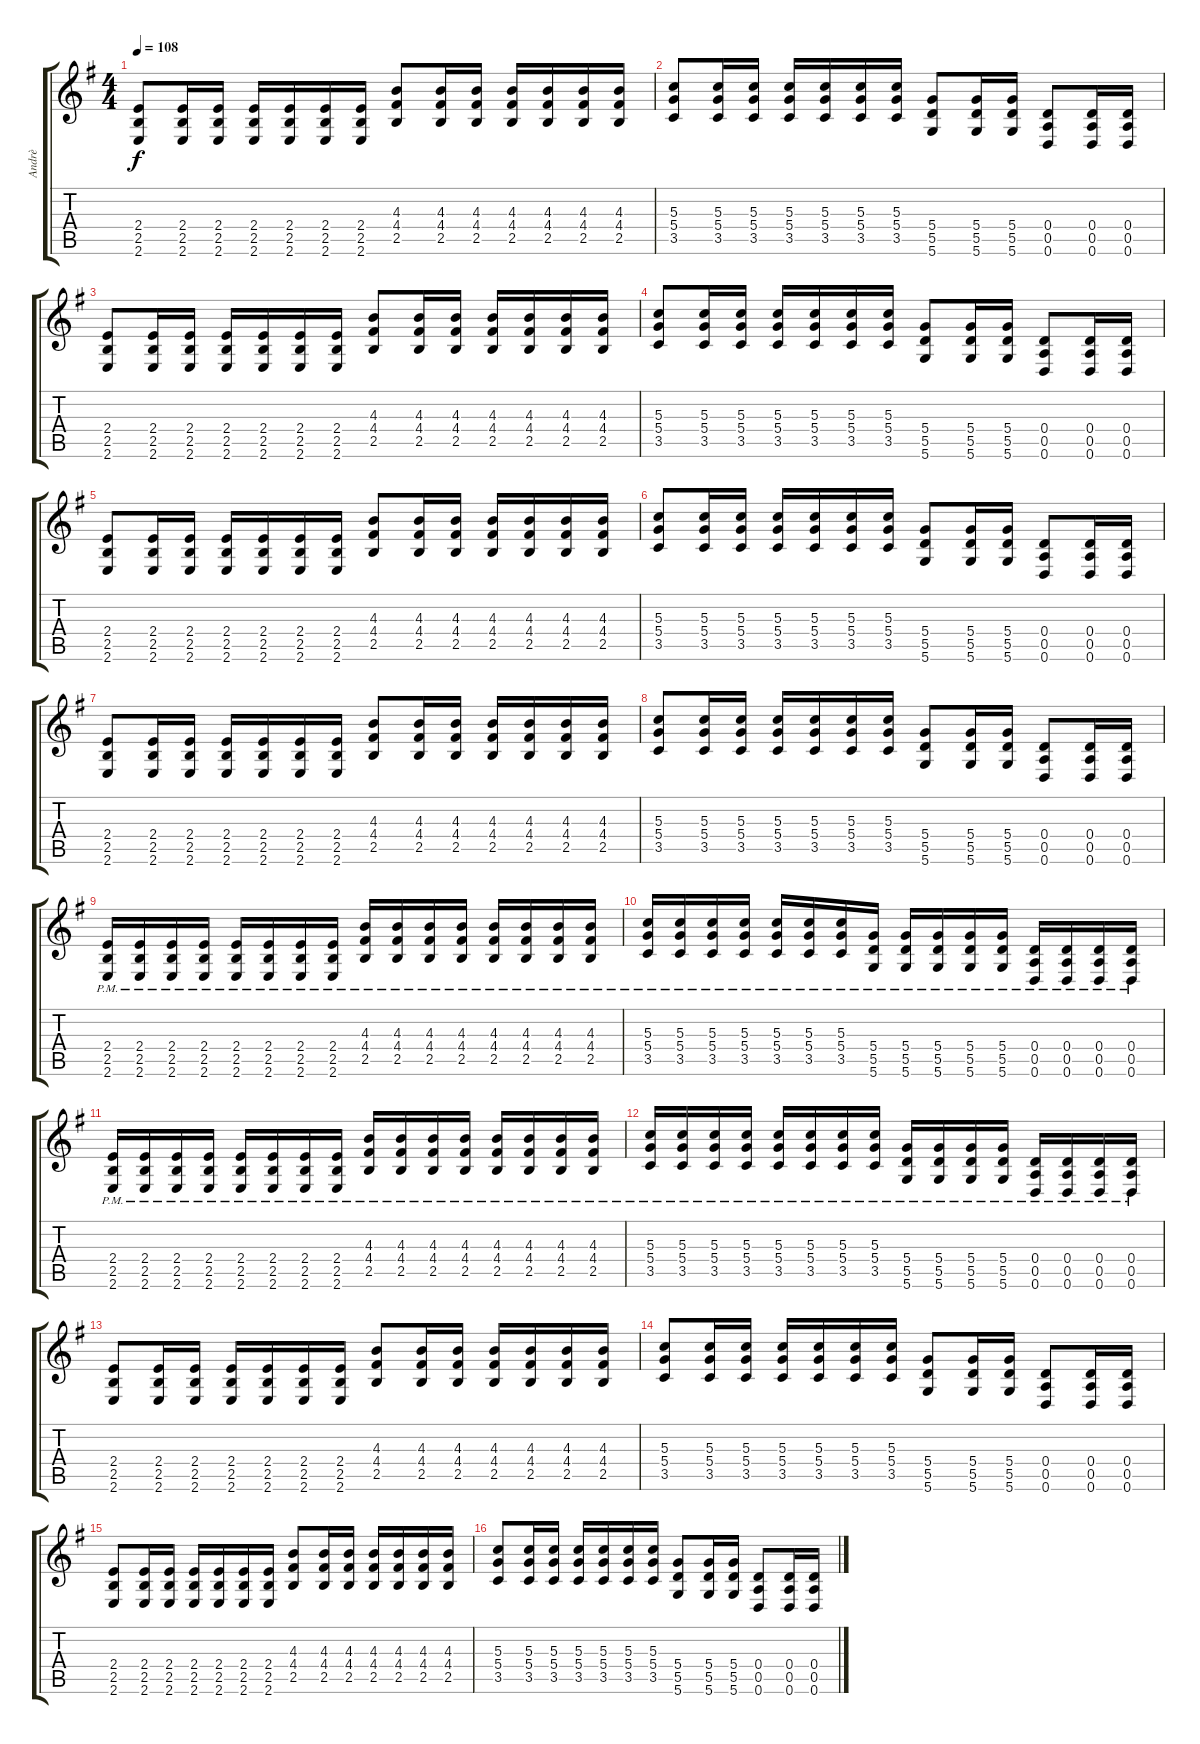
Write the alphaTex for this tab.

\track ("Andrè" "Andrè") {instrument distortionguitar}
\staff {score tabs}
\tuning (E4 B3 G3 D3 A2 D2) {hide}
\ts (4 4)
\tempo 108
\clef g2
\ks g
(2.4 2.5 2.6).8{dy f} (2.4 2.5 2.6).16 (2.4 2.5 2.6).16 (2.4 2.5 2.6).16 (2.4 2.5 2.6).16 (2.4 2.5 2.6).16 (2.4 2.5 2.6).16 (4.3 4.4 2.5).8 (4.3 4.4 2.5).16 (4.3 4.4 2.5).16 (4.3 4.4 2.5).16 (4.3 4.4 2.5).16 (4.3 4.4 2.5).16 (4.3 4.4 2.5).16 |
(5.3 5.4 3.5).8 (5.3 5.4 3.5).16 (5.3 5.4 3.5).16 (5.3 5.4 3.5).16 (5.3 5.4 3.5).16 (5.3 5.4 3.5).16 (5.3 5.4 3.5).16 (5.4 5.5 5.6).8 (5.4 5.5 5.6).16 (5.4 5.5 5.6).16 (0.4 0.5 0.6).8 (0.4 0.5 0.6).16 (0.4 0.5 0.6).16 |
(2.4 2.5 2.6).8 (2.4 2.5 2.6).16 (2.4 2.5 2.6).16 (2.4 2.5 2.6).16 (2.4 2.5 2.6).16 (2.4 2.5 2.6).16 (2.4 2.5 2.6).16 (4.3 4.4 2.5).8 (4.3 4.4 2.5).16 (4.3 4.4 2.5).16 (4.3 4.4 2.5).16 (4.3 4.4 2.5).16 (4.3 4.4 2.5).16 (4.3 4.4 2.5).16 |
(5.3 5.4 3.5).8 (5.3 5.4 3.5).16 (5.3 5.4 3.5).16 (5.3 5.4 3.5).16 (5.3 5.4 3.5).16 (5.3 5.4 3.5).16 (5.3 5.4 3.5).16 (5.4 5.5 5.6).8 (5.4 5.5 5.6).16 (5.4 5.5 5.6).16 (0.4 0.5 0.6).8 (0.4 0.5 0.6).16 (0.4 0.5 0.6).16 |
(2.4 2.5 2.6).8 (2.4 2.5 2.6).16 (2.4 2.5 2.6).16 (2.4 2.5 2.6).16 (2.4 2.5 2.6).16 (2.4 2.5 2.6).16 (2.4 2.5 2.6).16 (4.3 4.4 2.5).8 (4.3 4.4 2.5).16 (4.3 4.4 2.5).16 (4.3 4.4 2.5).16 (4.3 4.4 2.5).16 (4.3 4.4 2.5).16 (4.3 4.4 2.5).16 |
(5.3 5.4 3.5).8 (5.3 5.4 3.5).16 (5.3 5.4 3.5).16 (5.3 5.4 3.5).16 (5.3 5.4 3.5).16 (5.3 5.4 3.5).16 (5.3 5.4 3.5).16 (5.4 5.5 5.6).8 (5.4 5.5 5.6).16 (5.4 5.5 5.6).16 (0.4 0.5 0.6).8 (0.4 0.5 0.6).16 (0.4 0.5 0.6).16 |
(2.4 2.5 2.6).8 (2.4 2.5 2.6).16 (2.4 2.5 2.6).16 (2.4 2.5 2.6).16 (2.4 2.5 2.6).16 (2.4 2.5 2.6).16 (2.4 2.5 2.6).16 (4.3 4.4 2.5).8 (4.3 4.4 2.5).16 (4.3 4.4 2.5).16 (4.3 4.4 2.5).16 (4.3 4.4 2.5).16 (4.3 4.4 2.5).16 (4.3 4.4 2.5).16 |
(5.3 5.4 3.5).8 (5.3 5.4 3.5).16 (5.3 5.4 3.5).16 (5.3 5.4 3.5).16 (5.3 5.4 3.5).16 (5.3 5.4 3.5).16 (5.3 5.4 3.5).16 (5.4 5.5 5.6).8 (5.4 5.5 5.6).16 (5.4 5.5 5.6).16 (0.4 0.5 0.6).8 (0.4 0.5 0.6).16 (0.4 0.5 0.6).16 |
(2.4{pm} 2.5{pm} 2.6{pm}).16 (2.4{pm} 2.5{pm} 2.6{pm}).16 (2.4{pm} 2.5{pm} 2.6{pm}).16 (2.4{pm} 2.5{pm} 2.6{pm}).16 (2.4{pm} 2.5{pm} 2.6{pm}).16 (2.4{pm} 2.5{pm} 2.6{pm}).16 (2.4{pm} 2.5{pm} 2.6{pm}).16 (2.4{pm} 2.5{pm} 2.6{pm}).16 (4.3{pm} 4.4{pm} 2.5{pm}).16 (4.3{pm} 4.4{pm} 2.5{pm}).16 (4.3{pm} 4.4{pm} 2.5{pm}).16 (4.3{pm} 4.4{pm} 2.5{pm}).16 (4.3{pm} 4.4{pm} 2.5{pm}).16 (4.3{pm} 4.4{pm} 2.5{pm}).16 (4.3{pm} 4.4{pm} 2.5{pm}).16 (4.3{pm} 4.4{pm} 2.5{pm}).16 |
(5.3{pm} 5.4{pm} 3.5{pm}).16 (5.3{pm} 5.4{pm} 3.5{pm}).16 (5.3{pm} 5.4{pm} 3.5{pm}).16 (5.3{pm} 5.4{pm} 3.5{pm}).16 (5.3{pm} 5.4{pm} 3.5{pm}).16 (5.3{pm} 5.4{pm} 3.5{pm}).16 (5.3{pm} 5.4{pm} 3.5{pm}).16 (5.4{pm} 5.5{pm} 5.6).16 (5.4{pm} 5.5{pm} 5.6).16 (5.4{pm} 5.5{pm} 5.6).16 (5.4{pm} 5.5{pm} 5.6).16 (5.4{pm} 5.5{pm} 5.6).16 (0.4{pm} 0.5{pm} 0.6).16 (0.4{pm} 0.5{pm} 0.6).16 (0.4{pm} 0.5{pm} 0.6).16 (0.4{pm} 0.5{pm} 0.6).16 |
(2.4{pm} 2.5{pm} 2.6{pm}).16 (2.4{pm} 2.5{pm} 2.6{pm}).16 (2.4{pm} 2.5{pm} 2.6{pm}).16 (2.4{pm} 2.5{pm} 2.6{pm}).16 (2.4{pm} 2.5{pm} 2.6{pm}).16 (2.4{pm} 2.5{pm} 2.6{pm}).16 (2.4{pm} 2.5{pm} 2.6{pm}).16 (2.4{pm} 2.5{pm} 2.6{pm}).16 (4.3{pm} 4.4{pm} 2.5{pm}).16 (4.3{pm} 4.4{pm} 2.5{pm}).16 (4.3{pm} 4.4{pm} 2.5{pm}).16 (4.3{pm} 4.4{pm} 2.5{pm}).16 (4.3{pm} 4.4{pm} 2.5{pm}).16 (4.3{pm} 4.4{pm} 2.5{pm}).16 (4.3{pm} 4.4{pm} 2.5{pm}).16 (4.3{pm} 4.4{pm} 2.5{pm}).16 |
(5.3{pm} 5.4{pm} 3.5{pm}).16 (5.3{pm} 5.4{pm} 3.5{pm}).16 (5.3{pm} 5.4{pm} 3.5{pm}).16 (5.3{pm} 5.4{pm} 3.5{pm}).16 (5.3{pm} 5.4{pm} 3.5{pm}).16 (5.3{pm} 5.4{pm} 3.5{pm}).16 (5.3{pm} 5.4{pm} 3.5{pm}).16 (5.3{pm} 5.4{pm} 3.5{pm}).16 (5.4{pm} 5.5{pm} 5.6).16 (5.4{pm} 5.5{pm} 5.6).16 (5.4{pm} 5.5{pm} 5.6).16 (5.4{pm} 5.5{pm} 5.6).16 (0.4{pm} 0.5{pm} 0.6).16 (0.4{pm} 0.5{pm} 0.6).16 (0.4{pm} 0.5{pm} 0.6).16 (0.4{pm} 0.5{pm} 0.6).16 |
(2.4 2.5 2.6).8 (2.4 2.5 2.6).16 (2.4 2.5 2.6).16 (2.4 2.5 2.6).16 (2.4 2.5 2.6).16 (2.4 2.5 2.6).16 (2.4 2.5 2.6).16 (4.3 4.4 2.5).8 (4.3 4.4 2.5).16 (4.3 4.4 2.5).16 (4.3 4.4 2.5).16 (4.3 4.4 2.5).16 (4.3 4.4 2.5).16 (4.3 4.4 2.5).16 |
(5.3 5.4 3.5).8 (5.3 5.4 3.5).16 (5.3 5.4 3.5).16 (5.3 5.4 3.5).16 (5.3 5.4 3.5).16 (5.3 5.4 3.5).16 (5.3 5.4 3.5).16 (5.4 5.5 5.6).8 (5.4 5.5 5.6).16 (5.4 5.5 5.6).16 (0.4 0.5 0.6).8 (0.4 0.5 0.6).16 (0.4 0.5 0.6).16 |
(2.4 2.5 2.6).8 (2.4 2.5 2.6).16 (2.4 2.5 2.6).16 (2.4 2.5 2.6).16 (2.4 2.5 2.6).16 (2.4 2.5 2.6).16 (2.4 2.5 2.6).16 (4.3 4.4 2.5).8 (4.3 4.4 2.5).16 (4.3 4.4 2.5).16 (4.3 4.4 2.5).16 (4.3 4.4 2.5).16 (4.3 4.4 2.5).16 (4.3 4.4 2.5).16 |
(5.3 5.4 3.5).8 (5.3 5.4 3.5).16 (5.3 5.4 3.5).16 (5.3 5.4 3.5).16 (5.3 5.4 3.5).16 (5.3 5.4 3.5).16 (5.3 5.4 3.5).16 (5.4 5.5 5.6).8 (5.4 5.5 5.6).16 (5.4 5.5 5.6).16 (0.4 0.5 0.6).8 (0.4 0.5 0.6).16 (0.4 0.5 0.6).16
